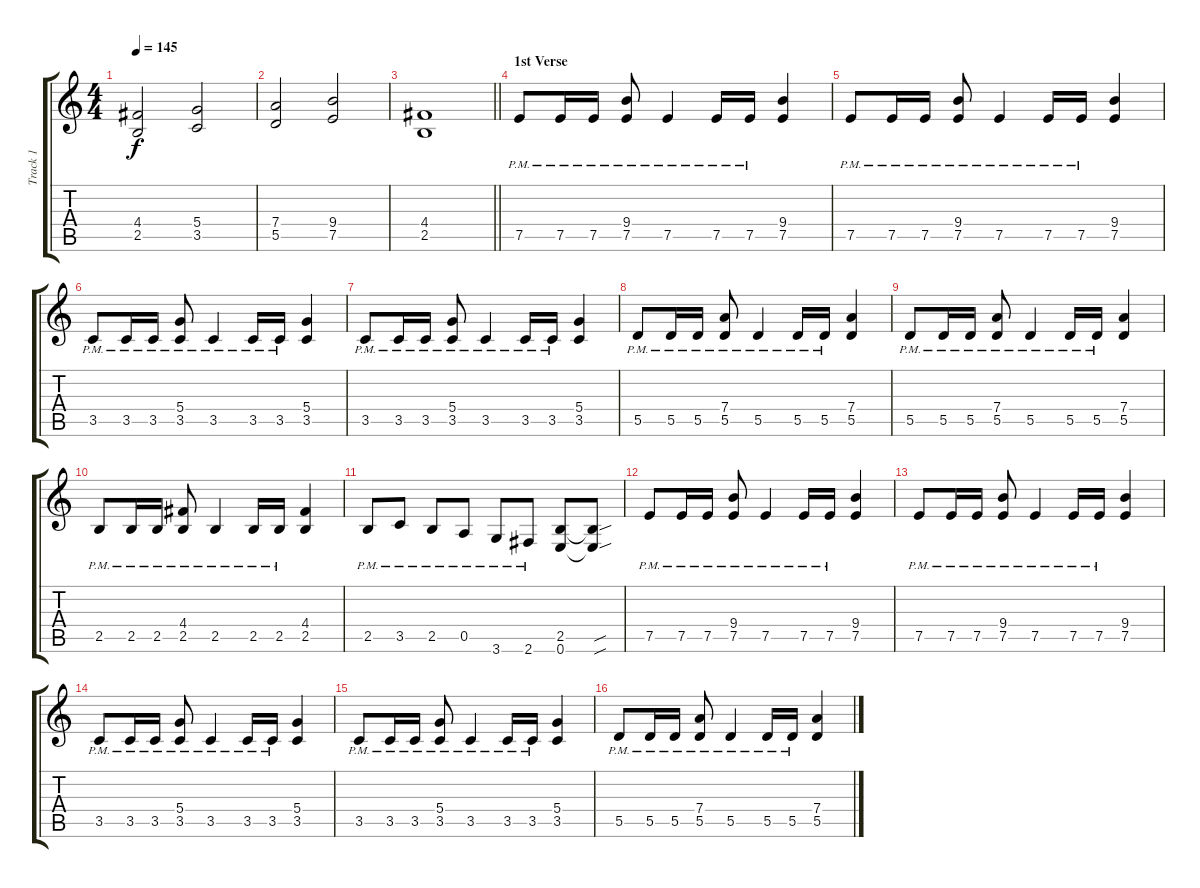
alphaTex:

\track ("Track 1" "Track 1") {instrument distortionguitar}
\staff {score tabs}
\tuning (E4 B3 G3 D3 A2 E2) {hide}
\ts (4 4)
\tempo 145
\clef g2
\ks c
(4.4 2.5).2{dy f} (5.4 3.5).2 |
(7.4 5.5).2 (9.4 7.5).2 |
\barLineRight lightlight
(4.4 2.5).1 |
\section ("" "1st Verse")
7.5{pm}.8 7.5{pm}.16 7.5{pm}.16 (9.4 7.5{pm}).8 7.5{pm}.4 7.5{pm}.16 7.5{pm}.16 (9.4 7.5).4 |
7.5{pm}.8 7.5{pm}.16 7.5{pm}.16 (9.4 7.5{pm}).8 7.5{pm}.4 7.5{pm}.16 7.5{pm}.16 (9.4 7.5).4 |
3.5{pm}.8 3.5{pm}.16 3.5{pm}.16 (5.4 3.5{pm}).8 3.5{pm}.4 3.5{pm}.16 3.5{pm}.16 (5.4 3.5).4 |
3.5{pm}.8 3.5{pm}.16 3.5{pm}.16 (5.4 3.5{pm}).8 3.5{pm}.4 3.5{pm}.16 3.5{pm}.16 (5.4 3.5).4 |
5.5{pm}.8 5.5{pm}.16 5.5{pm}.16 (7.4 5.5{pm}).8 5.5{pm}.4 5.5{pm}.16 5.5{pm}.16 (7.4 5.5).4 |
5.5{pm}.8 5.5{pm}.16 5.5{pm}.16 (7.4 5.5{pm}).8 5.5{pm}.4 5.5{pm}.16 5.5{pm}.16 (7.4 5.5).4 |
2.5{pm}.8 2.5{pm}.16 2.5{pm}.16 (4.4 2.5{pm}).8 2.5{pm}.4 2.5{pm}.16 2.5{pm}.16 (4.4 2.5).4 |
2.5{pm}.8 3.5{pm}.8 2.5{pm}.8 0.5{pm}.8 3.6{pm}.8 2.6{pm}.8 (2.5 0.6).8 (2.5{sou t} 0.6{sou t}).8 |
7.5{pm}.8 7.5{pm}.16 7.5{pm}.16 (9.4 7.5{pm}).8 7.5{pm}.4 7.5{pm}.16 7.5{pm}.16 (9.4 7.5).4 |
7.5{pm}.8 7.5{pm}.16 7.5{pm}.16 (9.4 7.5{pm}).8 7.5{pm}.4 7.5{pm}.16 7.5{pm}.16 (9.4 7.5).4 |
3.5{pm}.8 3.5{pm}.16 3.5{pm}.16 (5.4 3.5{pm}).8 3.5{pm}.4 3.5{pm}.16 3.5{pm}.16 (5.4 3.5).4 |
3.5{pm}.8 3.5{pm}.16 3.5{pm}.16 (5.4 3.5{pm}).8 3.5{pm}.4 3.5{pm}.16 3.5{pm}.16 (5.4 3.5).4 |
5.5{pm}.8 5.5{pm}.16 5.5{pm}.16 (7.4 5.5{pm}).8 5.5{pm}.4 5.5{pm}.16 5.5{pm}.16 (7.4 5.5).4
